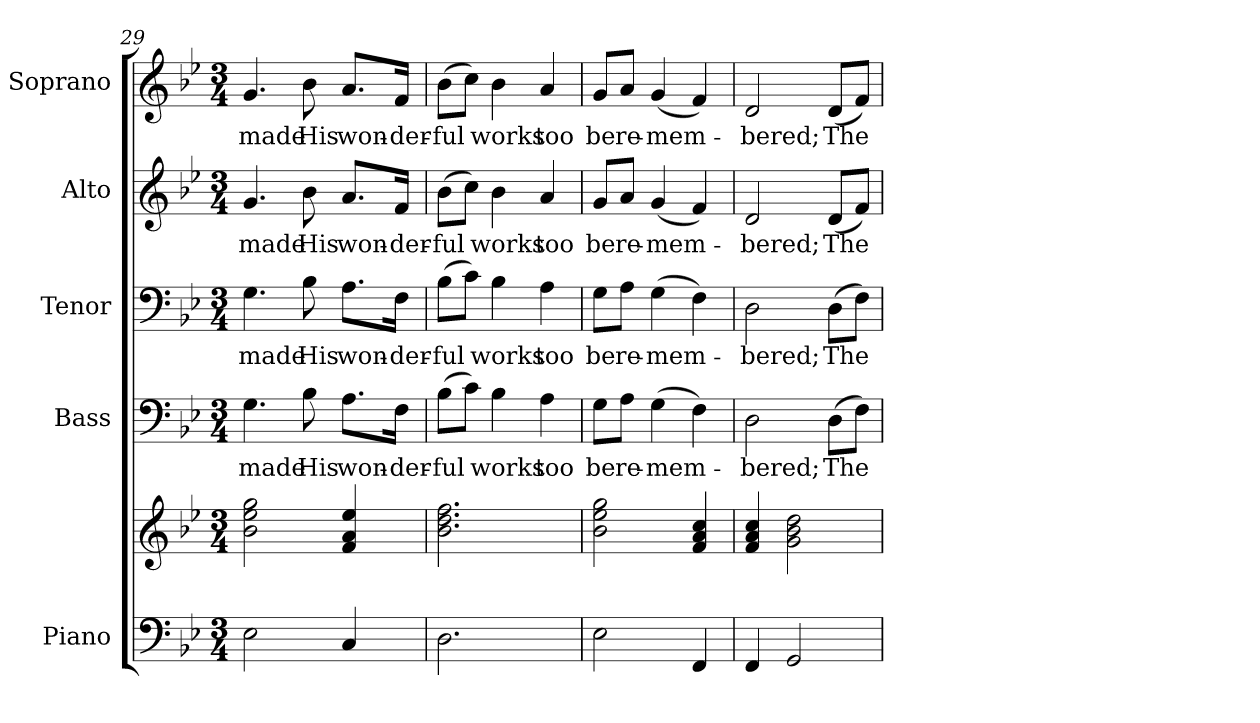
**kern	**kern	**kern	**text	**kern	**text	**kern	**text	**kern	**text
*part5	*part5	*part4	*part4	*part3	*part3	*part2	*part2	*part1	*part1
*staff6	*staff5	*staff4	*staff4	*staff3	*staff3	*staff2	*staff2	*staff1	*staff1
*I"Piano	*	*I"Bass	*	*I"Tenor	*	*I"Alto	*	*I"Soprano	*
*I'Pno.	*	*I'B.	*	*I'T.	*	*I'A.	*	*I'S.	*
*clefF4	*clefG2	*clefF4	*	*clefF4	*	*clefG2	*	*clefG2	*
*k[b-e-]	*k[b-e-]	*k[b-e-]	*	*k[b-e-]	*	*k[b-e-]	*	*k[b-e-]	*
*B-:	*B-:	*B-:	*	*B-:	*	*B-:	*	*B-:	*
*M3/4	*M3/4	*M3/4	*	*M3/4	*	*M3/4	*	*M3/4	*
=29	=29	=29	=29	=29	=29	=29	=29	=29	=29
!	!	!	!LO:LY:b:color=#000000	!	!	!	!	!	!
!	!	!	!	!	!LO:LY:b:color=#000000	!	!	!	!
!	!	!	!	!	!	!	!LO:LY:b:color=#000000	!	!
!	!	!	!	!	!	!	!	!	!LO:LY:b:color=#000000
2E-i\	2b-i\ 2ee-i 2ggi	4.Gi\	made	4.Gi\	made	4.gi/	made	4.gi/	made
!	!	!	!LO:LY:b:color=#000000	!	!	!	!	!	!
!	!	!	!	!	!LO:LY:b:color=#000000	!	!	!	!
!	!	!	!	!	!	!	!LO:LY:b:color=#000000	!	!
!	!	!	!	!	!	!	!	!	!LO:LY:b:color=#000000
.	.	8B-i\	His	8B-i\	His	8b-i\	His	8b-i\	His
!	!	!	!LO:LY:b:color=#000000	!	!	!	!	!	!
!	!	!	!	!	!LO:LY:b:color=#000000	!	!	!	!
!	!	!	!	!	!	!	!LO:LY:b:color=#000000	!	!
!	!	!	!	!	!	!	!	!	!LO:LY:b:color=#000000
4Ci/	4fi/ 4ai 4ee-i	8.Ai\L	won-	8.Ai\L	won-	8.ai/L	won-	8.ai/L	won-
!	!	!	!LO:LY:b:color=#000000	!	!	!	!	!	!
!	!	!	!	!	!LO:LY:b:color=#000000	!	!	!	!
!	!	!	!	!	!	!	!LO:LY:b:color=#000000	!	!
!	!	!	!	!	!	!	!	!	!LO:LY:b:color=#000000
.	.	16Fi\Jk	-der-	16Fi\Jk	-der-	16fi/Jk	-der-	16fi/Jk	-der-
!!LO:PB:g=z
=30	=30	=30	=30	=30	=30	=30	=30	=30	=30
!	!	!	!LO:LY:b:color=#000000	!	!	!	!	!	!
!	!	!	!	!	!LO:LY:b:color=#000000	!	!	!	!
!	!	!	!	!	!	!	!LO:LY:b:color=#000000	!	!
!	!	!	!	!	!	!	!	!	!LO:LY:b:color=#000000
2.Di\	2.b-i\ 2.ddi 2.ffi	(8B-i\L	-ful	(8B-i\L	-ful	(8b-i\L	-ful	(8b-i\L	-ful
.	.	8ci\J)	.	8ci\J)	.	8cci\J)	.	8cci\J)	.
!	!	!	!LO:LY:b:color=#000000	!	!	!	!	!	!
!	!	!	!	!	!LO:LY:b:color=#000000	!	!	!	!
!	!	!	!	!	!	!	!LO:LY:b:color=#000000	!	!
!	!	!	!	!	!	!	!	!	!LO:LY:b:color=#000000
.	.	4B-i\	works	4B-i\	works	4b-i\	works	4b-i\	works
!	!	!	!LO:LY:b:color=#000000	!	!	!	!	!	!
!	!	!	!	!	!LO:LY:b:color=#000000	!	!	!	!
!	!	!	!	!	!	!	!LO:LY:b:color=#000000	!	!
!	!	!	!	!	!	!	!	!	!LO:LY:b:color=#000000
.	.	4Ai\	too	4Ai\	too	4ai/	too	4ai/	too
=31	=31	=31	=31	=31	=31	=31	=31	=31	=31
!	!	!	!LO:LY:b:color=#000000	!	!	!	!	!	!
!	!	!	!	!	!LO:LY:b:color=#000000	!	!	!	!
!	!	!	!	!	!	!	!LO:LY:b:color=#000000	!	!
!	!	!	!	!	!	!	!	!	!LO:LY:b:color=#000000
2E-i\	2b-i\ 2ee-i 2ggi	8Gi\L	be	8Gi\L	be	8gi/L	be	8gi/L	be
!	!	!	!LO:LY:b:color=#000000	!	!	!	!	!	!
!	!	!	!	!	!LO:LY:b:color=#000000	!	!	!	!
!	!	!	!	!	!	!	!LO:LY:b:color=#000000	!	!
!	!	!	!	!	!	!	!	!	!LO:LY:b:color=#000000
.	.	8Ai\J	re-	8Ai\J	re-	8ai/J	re-	8ai/J	re-
!	!	!	!LO:LY:b:color=#000000	!	!	!	!	!	!
!	!	!	!	!	!LO:LY:b:color=#000000	!	!	!	!
!	!	!	!	!	!	!	!LO:LY:b:color=#000000	!	!
!	!	!	!	!	!	!	!	!	!LO:LY:b:color=#000000
.	.	(4Gi\	-mem-	(4Gi\	-mem-	(4gi/	-mem-	(4gi/	-mem-
4FFi/	4fi/ 4ai 4cci	4Fi\)	.	4Fi\)	.	4fi/)	.	4fi/)	.
=32	=32	=32	=32	=32	=32	=32	=32	=32	=32
!	!	!	!LO:LY:b:color=#000000	!	!	!	!	!	!
!	!	!	!	!	!LO:LY:b:color=#000000	!	!	!	!
!	!	!	!	!	!	!	!LO:LY:b:color=#000000	!	!
!	!	!	!	!	!	!	!	!	!LO:LY:b:color=#000000
4FFi/	4fi/ 4ai 4cci	2Di\	-bered;	2Di\	-bered;	2di/	-bered;	2di/	-bered;
2GGi/	2gi\ 2b-i 2ddi	.	.	.	.	.	.	.	.
!	!	!	!LO:LY:b:color=#000000	!	!	!	!	!	!
!	!	!	!	!	!LO:LY:b:color=#000000	!	!	!	!
!	!	!	!	!	!	!	!LO:LY:b:color=#000000	!	!
!	!	!	!	!	!	!	!	!	!LO:LY:b:color=#000000
.	.	(8Di\L	The	(8Di\L	The	(8di/L	The	(8di/L	The
.	.	8Fi\J)	.	8Fi\J)	.	8fi/J)	.	8fi/J)	.
=	=	=	=	=	=	=	=	=	=
*-	*-	*-	*-	*-	*-	*-	*-	*-	*-
